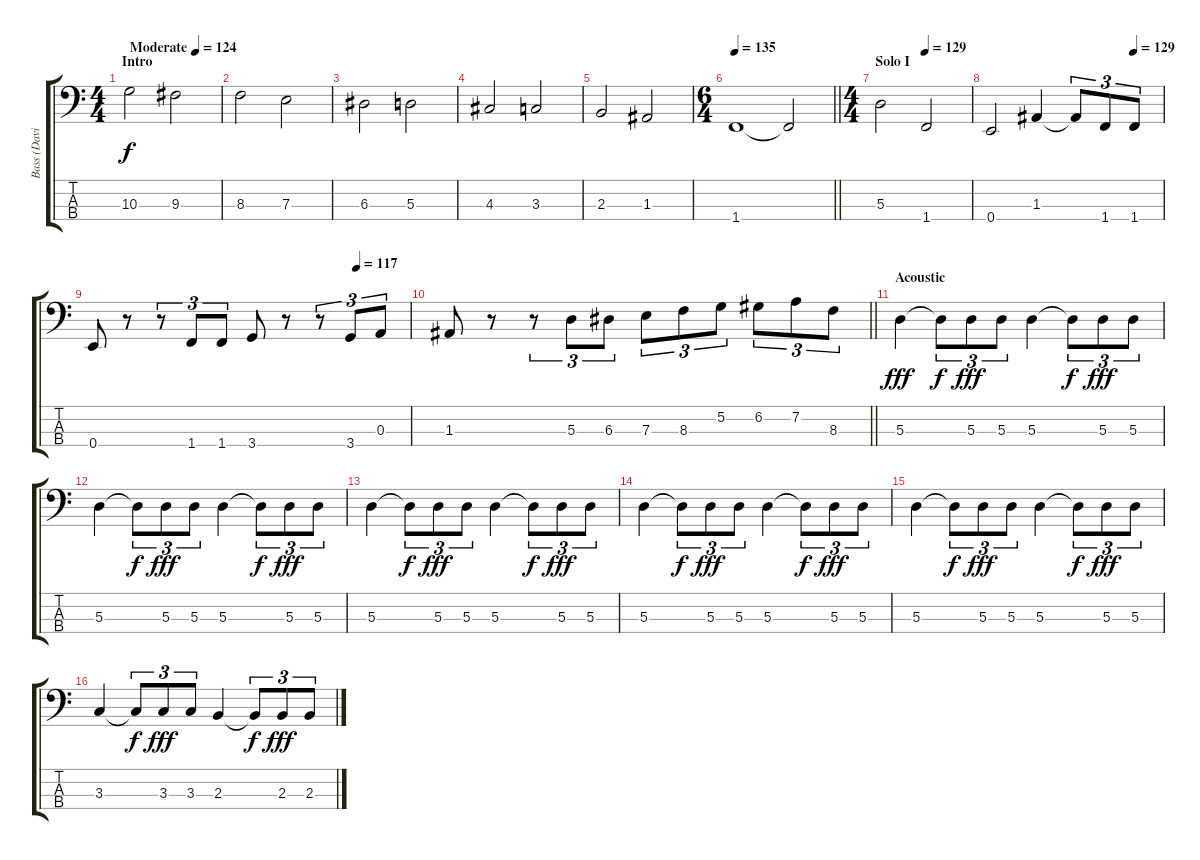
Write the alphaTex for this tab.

\track ("Bass (David Ellefson)" "Bass (Davi") {instrument electricbasspick}
\staff {score tabs}
\tuning (G2 D2 A1 E1) {hide}
\ts (4 4)
\section ("" "Intro")
\tempo (124 "Moderate")
\clef f4
\ks c
10.3.2{dy f instrument electricbasspick} 9.3.2 |
8.3.2 7.3.2 |
6.3.2 5.3.2 |
4.3.2 3.3.2 |
2.3.2 1.3.2 |
\ts (6 4)
\tempo 135
\barLineRight lightlight
1.4.1 1.4{t}.2 |
\ts (4 4)
\section ("" "Solo I")
\tempo (129 0.5)
5.3.2 1.4.2 |
\tempo (129 0.8333333333333334)
0.4.2 1.3.4 1.3{t}.8{tu (3 2)} 1.4.8{tu (3 2)} 1.4.8{tu (3 2)} |
\tempo (117 0.8333333333333334)
0.4.8 r.8 r.8{tu (3 2)} 1.4.8{tu (3 2)} 1.4.8{tu (3 2)} 3.4.8 r.8 r.8{tu (3 2)} 3.4.8{tu (3 2)} 0.3.8{tu (3 2)} |
\barLineRight lightlight
1.3.8 r.8 r.8{tu (3 2)} 5.3.8{tu (3 2)} 6.3.8{tu (3 2)} 7.3.8{tu (3 2)} 8.3.8{tu (3 2)} 5.2.8{tu (3 2)} 6.2.8{tu (3 2)} 7.2.8{tu (3 2)} 8.3.8{tu (3 2)} |
\section ("" "Acoustic")
5.3.4{dy fff} 5.3{t}.8{tu (3 2) dy f} 5.3.8{tu (3 2) dy fff} 5.3.8{tu (3 2)} 5.3.4 5.3{t}.8{tu (3 2) dy f} 5.3.8{tu (3 2) dy fff} 5.3.8{tu (3 2)} |
5.3.4 5.3{t}.8{tu (3 2) dy f} 5.3.8{tu (3 2) dy fff} 5.3.8{tu (3 2)} 5.3.4 5.3{t}.8{tu (3 2) dy f} 5.3.8{tu (3 2) dy fff} 5.3.8{tu (3 2)} |
5.3.4 5.3{t}.8{tu (3 2) dy f} 5.3.8{tu (3 2) dy fff} 5.3.8{tu (3 2)} 5.3.4 5.3{t}.8{tu (3 2) dy f} 5.3.8{tu (3 2) dy fff} 5.3.8{tu (3 2)} |
5.3.4 5.3{t}.8{tu (3 2) dy f} 5.3.8{tu (3 2) dy fff} 5.3.8{tu (3 2)} 5.3.4 5.3{t}.8{tu (3 2) dy f} 5.3.8{tu (3 2) dy fff} 5.3.8{tu (3 2)} |
5.3.4 5.3{t}.8{tu (3 2) dy f} 5.3.8{tu (3 2) dy fff} 5.3.8{tu (3 2)} 5.3.4 5.3{t}.8{tu (3 2) dy f} 5.3.8{tu (3 2) dy fff} 5.3.8{tu (3 2)} |
3.3.4 3.3{t}.8{tu (3 2) dy f} 3.3.8{tu (3 2) dy fff} 3.3.8{tu (3 2)} 2.3.4 2.3{t}.8{tu (3 2) dy f} 2.3.8{tu (3 2) dy fff} 2.3.8{tu (3 2)}
